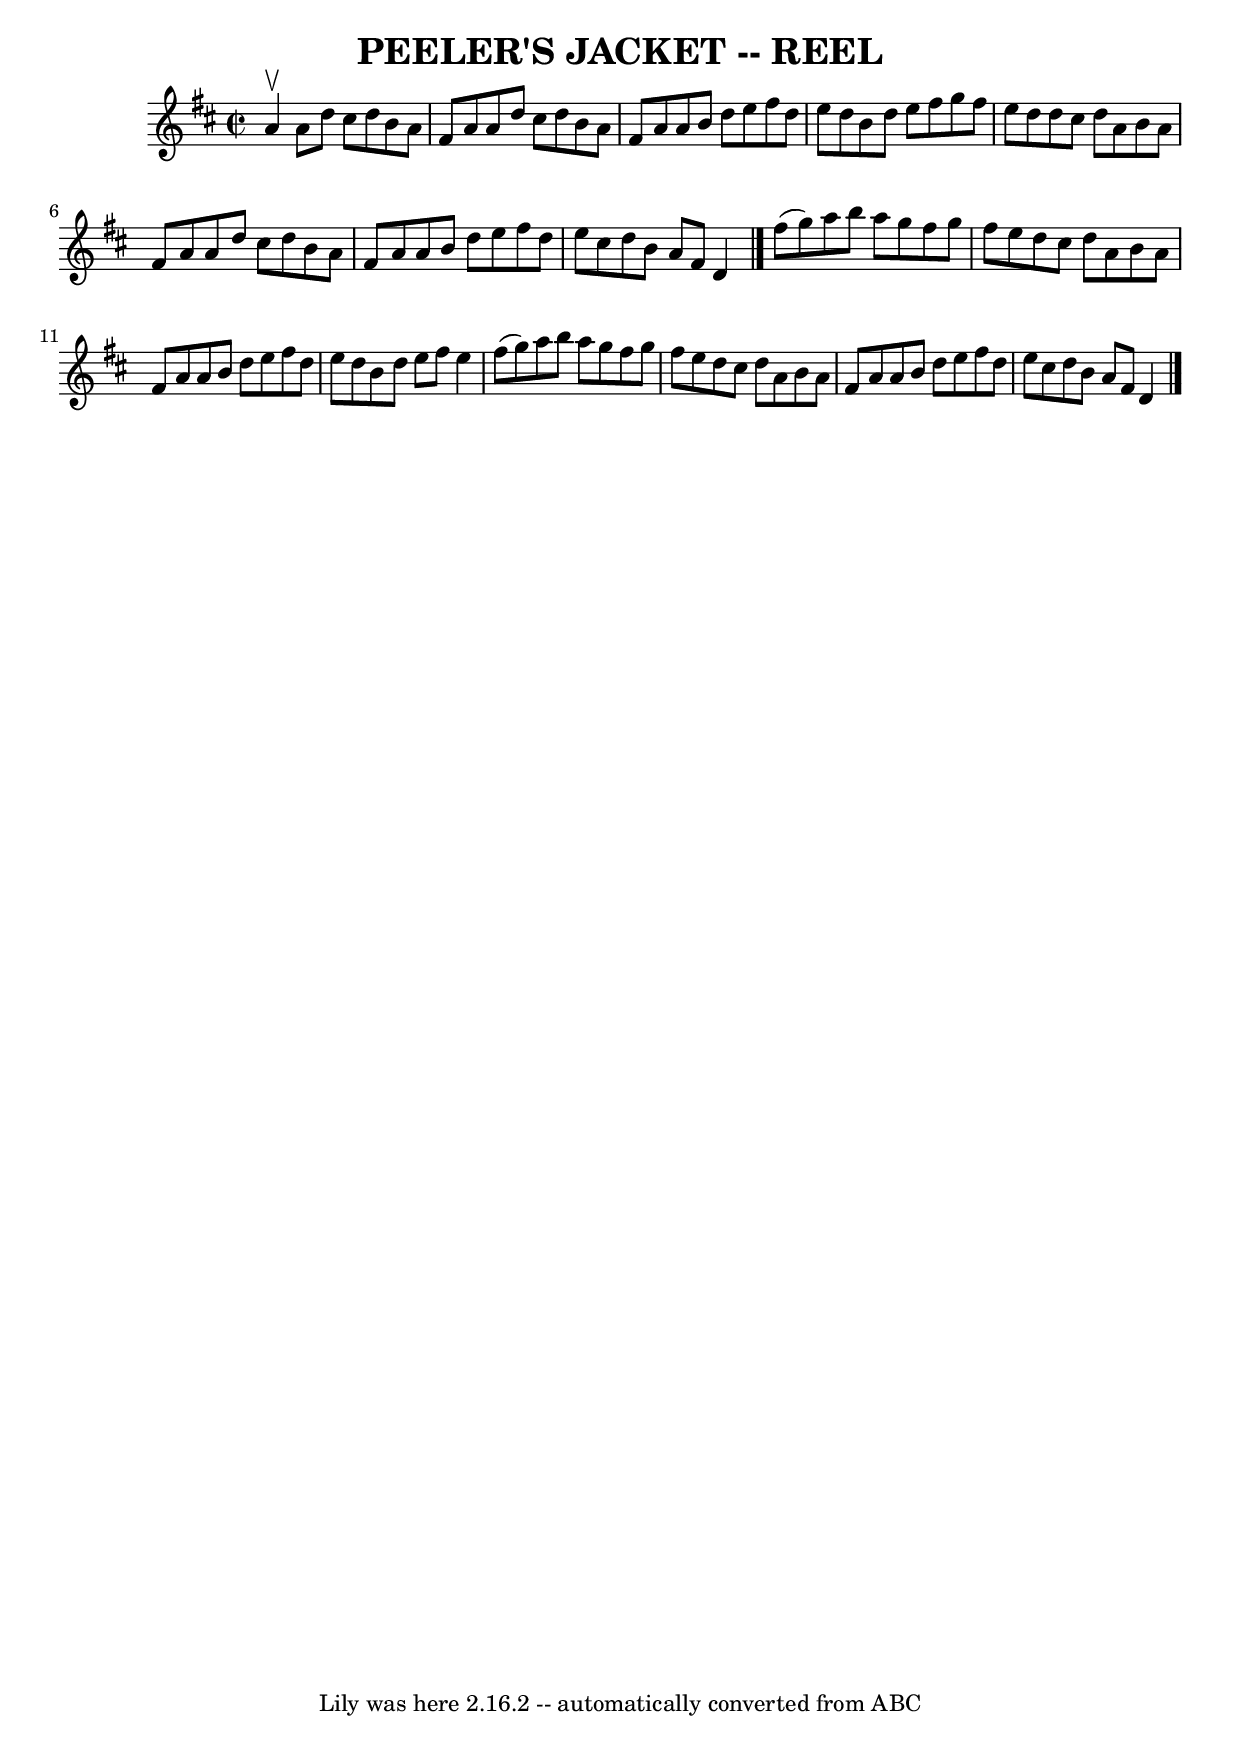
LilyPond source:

\version "2.16.2"
\include "Mammoth.ily"
\header {
	%% book = "Ryan's Mammoth Collection of Fiddle Tunes"
	crossRefNumber = "1"
	footnotes = ""
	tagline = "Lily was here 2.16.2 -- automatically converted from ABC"
	title = "PEELER'S JACKET -- REEL"
}
voicedefault =  {


\override Staff.TimeSignature #'style = #'C
 \time 2/2 
\key d \major a'4^\upbow   |
 a'8 d''8 cis''8    
d''8 b'8 a'8 fis'8 a'8    |
 a'8 d''8 cis''8 d''8  
 b'8 a'8 fis'8 a'8    |
 a'8 b'8 d''8 e''8 fis''8 
 d''8 e''8 d''8    |
 b'8 d''8 e''8 fis''8 g''8    
fis''8 e''8 d''8    |
 d''8 cis''8 d''8 a'8 b'8    
a'8 fis'8 a'8    |
 a'8 d''8 cis''8 d''8 b'8 a'8   
 fis'8 a'8    |
 a'8 b'8 d''8 e''8 fis''8 d''8    
e''8 cis''8    |
 d''8 b'8 a'8 fis'8 d'4    \bar "|."    
 fis''8 (g''8)   |
 a''8 b''8 a''8 g''8 fis''8    
g''8 fis''8 e''8    |
 d''8 cis''8 d''8 a'8 b'8    
a'8 fis'8 a'8    |
 a'8 b'8 d''8 e''8 fis''8 d''8  
 e''8 d''8    |
 b'8 d''8 e''8 fis''8 e''4 fis''8 (
 g''8)   |
 a''8 b''8 a''8 g''8 fis''8 g''8    
fis''8 e''8    |
 d''8 cis''8 d''8 a'8 b'8 a'8    
fis'8 a'8    |
 a'8 b'8 d''8 e''8 fis''8 d''8 e''8 
 cis''8    |
 d''8 b'8 a'8 fis'8 d'4    \bar "|."   
}

\score{
    <<

	\context Staff="default"
	{
	    \voicedefault 
	}

    >>
	\layout {
	}
	\midi {}
}
